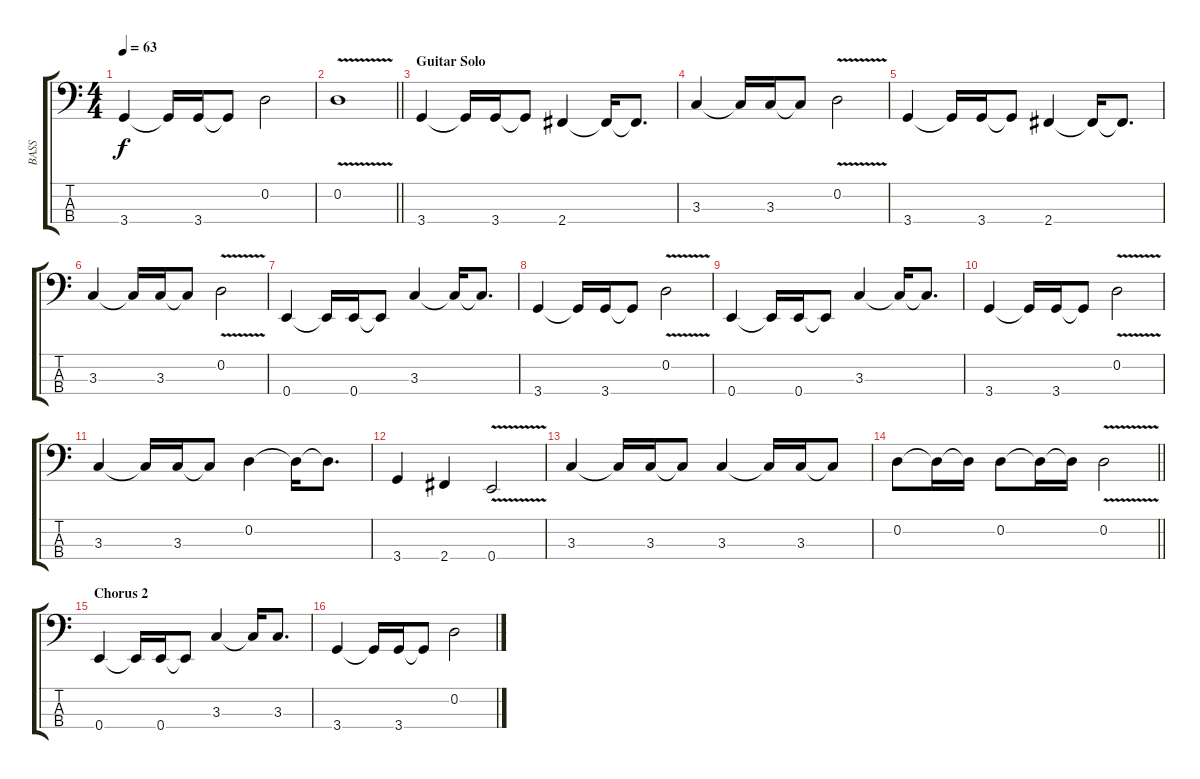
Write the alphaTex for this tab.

\track ("BASS" "BASS") {instrument electricbasspick}
\staff {score tabs}
\tuning (G2 D2 A1 E1) {hide}
\ts (4 4)
\tempo 63
\clef f4
\ks c
3.4.4{dy f} 3.4{t}.16 3.4.16 3.4{t}.8 0.2.2 |
\barLineRight lightlight
0.2{v}.1 |
\section ("" "Guitar Solo")
3.4.4 3.4{t}.16 3.4.16 3.4{t}.8 2.4.4 2.4{t}.16 2.4{t}.8{d} |
3.3.4 3.3{t}.16 3.3.16 3.3{t}.8 0.2{v}.2 |
3.4.4 3.4{t}.16 3.4.16 3.4{t}.8 2.4.4 2.4{t}.16 2.4{t}.8{d} |
3.3.4 3.3{t}.16 3.3.16 3.3{t}.8 0.2{v}.2 |
0.4.4 0.4{t}.16 0.4.16 0.4{t}.8 3.3.4 3.3{t}.16 3.3{t}.8{d} |
3.4.4 3.4{t}.16 3.4.16 3.4{t}.8 0.2{v}.2 |
0.4.4 0.4{t}.16 0.4.16 0.4{t}.8 3.3.4 3.3{t}.16 3.3{t}.8{d} |
3.4.4 3.4{t}.16 3.4.16 3.4{t}.8 0.2{v}.2 |
3.3.4 3.3{t}.16 3.3.16 3.3{t}.8 0.2.4 0.2{t}.16 0.2{t}.8{d} |
3.4.4 2.4.4 0.4{v}.2 |
3.3.4 3.3{t}.16 3.3.16 3.3{t}.8 3.3.4 3.3{t}.16 3.3.16 3.3{t}.8 |
\barLineRight lightlight
0.2.8 0.2{t}.16 0.2{t}.16 0.2.8 0.2{t}.16 0.2{t}.16 0.2{v}.2 |
\section ("" "Chorus 2")
0.4.4 0.4{t}.16 0.4.16 0.4{t}.8 3.3.4 3.3{t}.16 3.3.8{d} |
3.4.4 3.4{t}.16 3.4.16 3.4{t}.8 0.2.2
